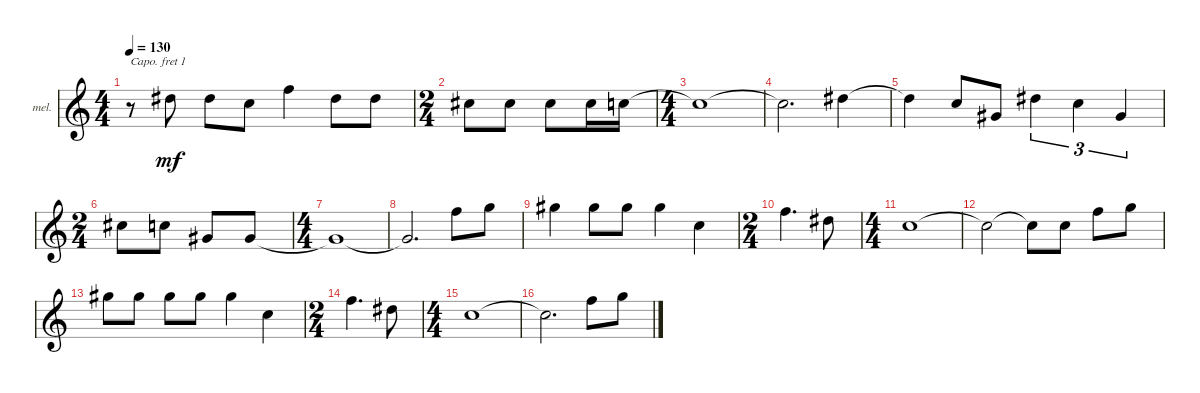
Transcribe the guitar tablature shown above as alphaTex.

\defaultSystemsLayout 4
\bracketExtendMode groupsimilarinstruments
\firstSystemTrackNameOrientation horizontal
\otherSystemsTrackNameOrientation horizontal
\track ("Melodie" "mel.") {instrument acousticguitarnylon}
\staff {score}
\capo 1
\tuning (E4 B3 G3 D3 A2 E2)
\ts (4 4)
\tempo 130
\clef g2
\ks c
r.8{dy mf} 3.2.8 3.2.8 0.2.8 0.1.4 3.2.8 3.2.8 |
\ts (2 4)
1.2.8 1.2.8 1.2.8 1.2.16 0.2.16 |
\ts (4 4)
0.2{t}.1 |
0.2{t}.2{d} 3.2.4 |
3.2{t}.4 0.2.8 0.3.8 3.2.4{tu (3 2)} 0.2.4{tu (3 2)} 0.3.4{tu (3 2)} |
\ts (2 4)
1.2.8 0.2.8 0.3.8 0.3.8 |
\ts (4 4)
0.3{t}.1 |
0.3{t}.2{d} 0.1.8 2.1.8 |
3.1.4 3.1.8 3.1.8 3.1.4 0.2.4 |
\ts (2 4)
0.1.4{d} 3.2.8 |
\ts (4 4)
0.2.1 |
0.2{t}.2 0.2{t}.8 0.2.8 0.1.8 2.1.8 |
3.1.8 3.1.8 3.1.8 3.1.8 3.1.4 0.2.4 |
\ts (2 4)
0.1.4{d} 3.2.8 |
\ts (4 4)
0.2.1 |
0.2{t}.2{d} 0.1.8 2.1.8
